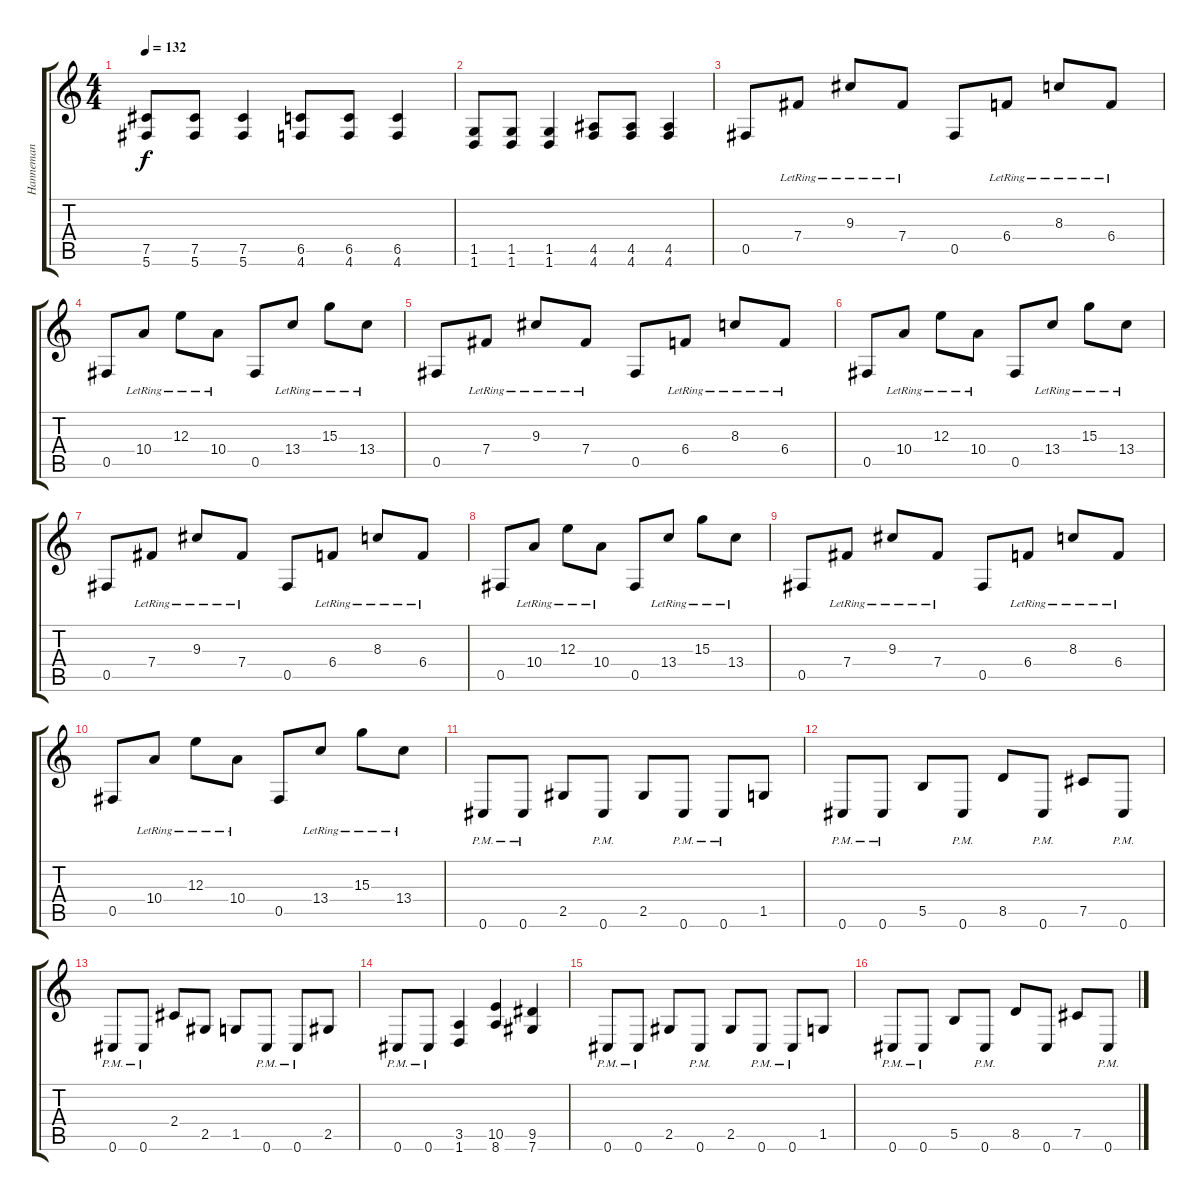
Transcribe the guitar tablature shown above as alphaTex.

\track ("Hanneman" "Hanneman") {instrument distortionguitar}
\staff {score tabs}
\tuning (Db4 Ab3 E3 B2 Gb2 Db2) {hide}
\ts (4 4)
\tempo 132
\clef g2
\ks c
(7.5 5.6).8{dy f} (7.5 5.6).8 (7.5 5.6).4 (6.5 4.6).8 (6.5 4.6).8 (6.5 4.6).4 |
(1.5 1.6).8 (1.5 1.6).8 (1.5 1.6).4 (4.5 4.6).8 (4.5 4.6).8 (4.5 4.6).4 |
0.5.8 7.4{lr}.8 9.3{lr}.8 7.4{lr}.8 0.5.8 6.4{lr}.8 8.3{lr}.8 6.4{lr}.8 |
0.5.8 10.4{lr}.8 12.3{lr}.8 10.4{lr}.8 0.5.8 13.4{lr}.8 15.3{lr}.8 13.4{lr}.8 |
0.5.8 7.4{lr}.8 9.3{lr}.8 7.4{lr}.8 0.5.8 6.4{lr}.8 8.3{lr}.8 6.4{lr}.8 |
0.5.8 10.4{lr}.8 12.3{lr}.8 10.4{lr}.8 0.5.8 13.4{lr}.8 15.3{lr}.8 13.4{lr}.8 |
0.5.8 7.4{lr}.8 9.3{lr}.8 7.4{lr}.8 0.5.8 6.4{lr}.8 8.3{lr}.8 6.4{lr}.8 |
0.5.8 10.4{lr}.8 12.3{lr}.8 10.4{lr}.8 0.5.8 13.4{lr}.8 15.3{lr}.8 13.4{lr}.8 |
0.5.8 7.4{lr}.8 9.3{lr}.8 7.4{lr}.8 0.5.8 6.4{lr}.8 8.3{lr}.8 6.4{lr}.8 |
0.5.8 10.4{lr}.8 12.3{lr}.8 10.4{lr}.8 0.5.8 13.4{lr}.8 15.3{lr}.8 13.4{lr}.8 |
0.6{pm}.8 0.6{pm}.8 2.5.8 0.6{pm}.8 2.5.8 0.6{pm}.8 0.6{pm}.8 1.5.8 |
0.6{pm}.8 0.6{pm}.8 5.5.8 0.6{pm}.8 8.5.8 0.6{pm}.8 7.5.8 0.6{pm}.8 |
0.6{pm}.8 0.6{pm}.8 2.4.8 2.5.8 1.5.8 0.6{pm}.8 0.6{pm}.8 2.5.8 |
0.6{pm}.8 0.6{pm}.8 (3.5 1.6).4 (10.5 8.6).4 (9.5 7.6).4 |
0.6{pm}.8 0.6{pm}.8 2.5.8 0.6{pm}.8 2.5.8 0.6{pm}.8 0.6{pm}.8 1.5.8 |
0.6{pm}.8 0.6{pm}.8 5.5.8 0.6{pm}.8 8.5.8 0.6.8 7.5.8 0.6{pm}.8
